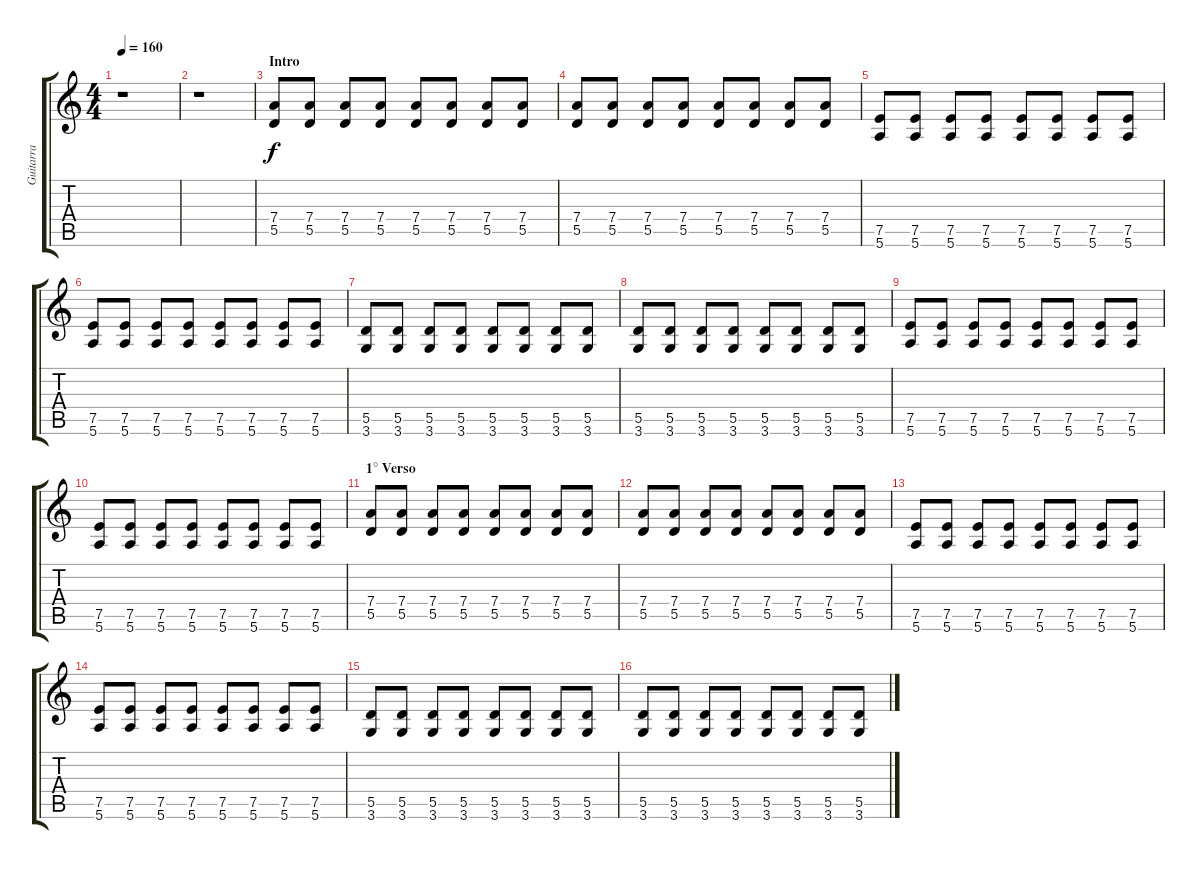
\track ("Guitarra" "Guitarra") {instrument overdrivenguitar}
\staff {score tabs}
\tuning (E4 B3 G3 D3 A2 E2) {hide}
\ts (4 4)
\tempo 160
\clef g2
\ks c
r.1{dy f instrument overdrivenguitar} |
r.1 |
\section ("" "Intro")
(7.4 5.5).8 (7.4 5.5).8 (7.4 5.5).8 (7.4 5.5).8 (7.4 5.5).8 (7.4 5.5).8 (7.4 5.5).8 (7.4 5.5).8 |
(7.4 5.5).8 (7.4 5.5).8 (7.4 5.5).8 (7.4 5.5).8 (7.4 5.5).8 (7.4 5.5).8 (7.4 5.5).8 (7.4 5.5).8 |
(7.5 5.6).8 (7.5 5.6).8 (7.5 5.6).8 (7.5 5.6).8 (7.5 5.6).8 (7.5 5.6).8 (7.5 5.6).8 (7.5 5.6).8 |
(7.5 5.6).8 (7.5 5.6).8 (7.5 5.6).8 (7.5 5.6).8 (7.5 5.6).8 (7.5 5.6).8 (7.5 5.6).8 (7.5 5.6).8 |
(5.5 3.6).8 (5.5 3.6).8 (5.5 3.6).8 (5.5 3.6).8 (5.5 3.6).8 (5.5 3.6).8 (5.5 3.6).8 (5.5 3.6).8 |
(5.5 3.6).8 (5.5 3.6).8 (5.5 3.6).8 (5.5 3.6).8 (5.5 3.6).8 (5.5 3.6).8 (5.5 3.6).8 (5.5 3.6).8 |
(7.5 5.6).8 (7.5 5.6).8 (7.5 5.6).8 (7.5 5.6).8 (7.5 5.6).8 (7.5 5.6).8 (7.5 5.6).8 (7.5 5.6).8 |
(7.5 5.6).8 (7.5 5.6).8 (7.5 5.6).8 (7.5 5.6).8 (7.5 5.6).8 (7.5 5.6).8 (7.5 5.6).8 (7.5 5.6).8 |
\section ("" "1° Verso")
(7.4 5.5).8 (7.4 5.5).8 (7.4 5.5).8 (7.4 5.5).8 (7.4 5.5).8 (7.4 5.5).8 (7.4 5.5).8 (7.4 5.5).8 |
(7.4 5.5).8 (7.4 5.5).8 (7.4 5.5).8 (7.4 5.5).8 (7.4 5.5).8 (7.4 5.5).8 (7.4 5.5).8 (7.4 5.5).8 |
(7.5 5.6).8 (7.5 5.6).8 (7.5 5.6).8 (7.5 5.6).8 (7.5 5.6).8 (7.5 5.6).8 (7.5 5.6).8 (7.5 5.6).8 |
(7.5 5.6).8 (7.5 5.6).8 (7.5 5.6).8 (7.5 5.6).8 (7.5 5.6).8 (7.5 5.6).8 (7.5 5.6).8 (7.5 5.6).8 |
(5.5 3.6).8 (5.5 3.6).8 (5.5 3.6).8 (5.5 3.6).8 (5.5 3.6).8 (5.5 3.6).8 (5.5 3.6).8 (5.5 3.6).8 |
(5.5 3.6).8 (5.5 3.6).8 (5.5 3.6).8 (5.5 3.6).8 (5.5 3.6).8 (5.5 3.6).8 (5.5 3.6).8 (5.5 3.6).8
